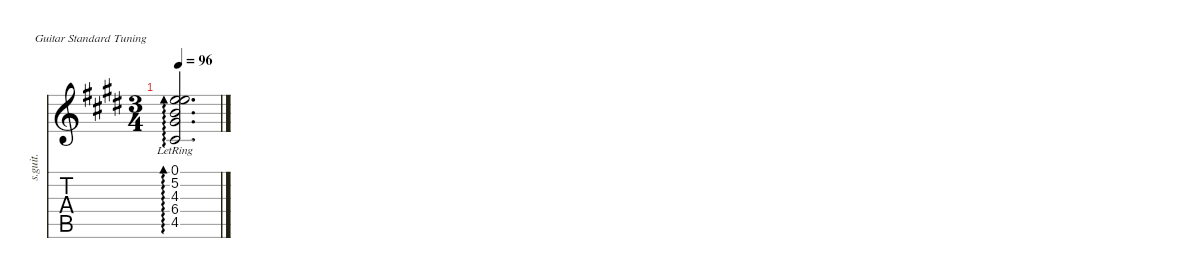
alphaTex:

\defaultSystemsLayout 4
\hideDynamics
\bracketExtendMode nobrackets
\otherSystemsTrackNameOrientation horizontal
\track ("Steel Guitar" "s.guit.") {instrument acousticguitarsteel}
\staff {score tabs}
\tuning (E4 B3 G3 D3 A2 E2)
\ts (3 4)
\tempo 96
\clef g2
\ks e
(5.2{lr acc forcenatural} 4.3{lr acc forcenatural} 6.4{lr acc #} 4.5{lr acc #} 0.1{lr acc forcenatural}).2{d ad 0 dy mp beam Up}
